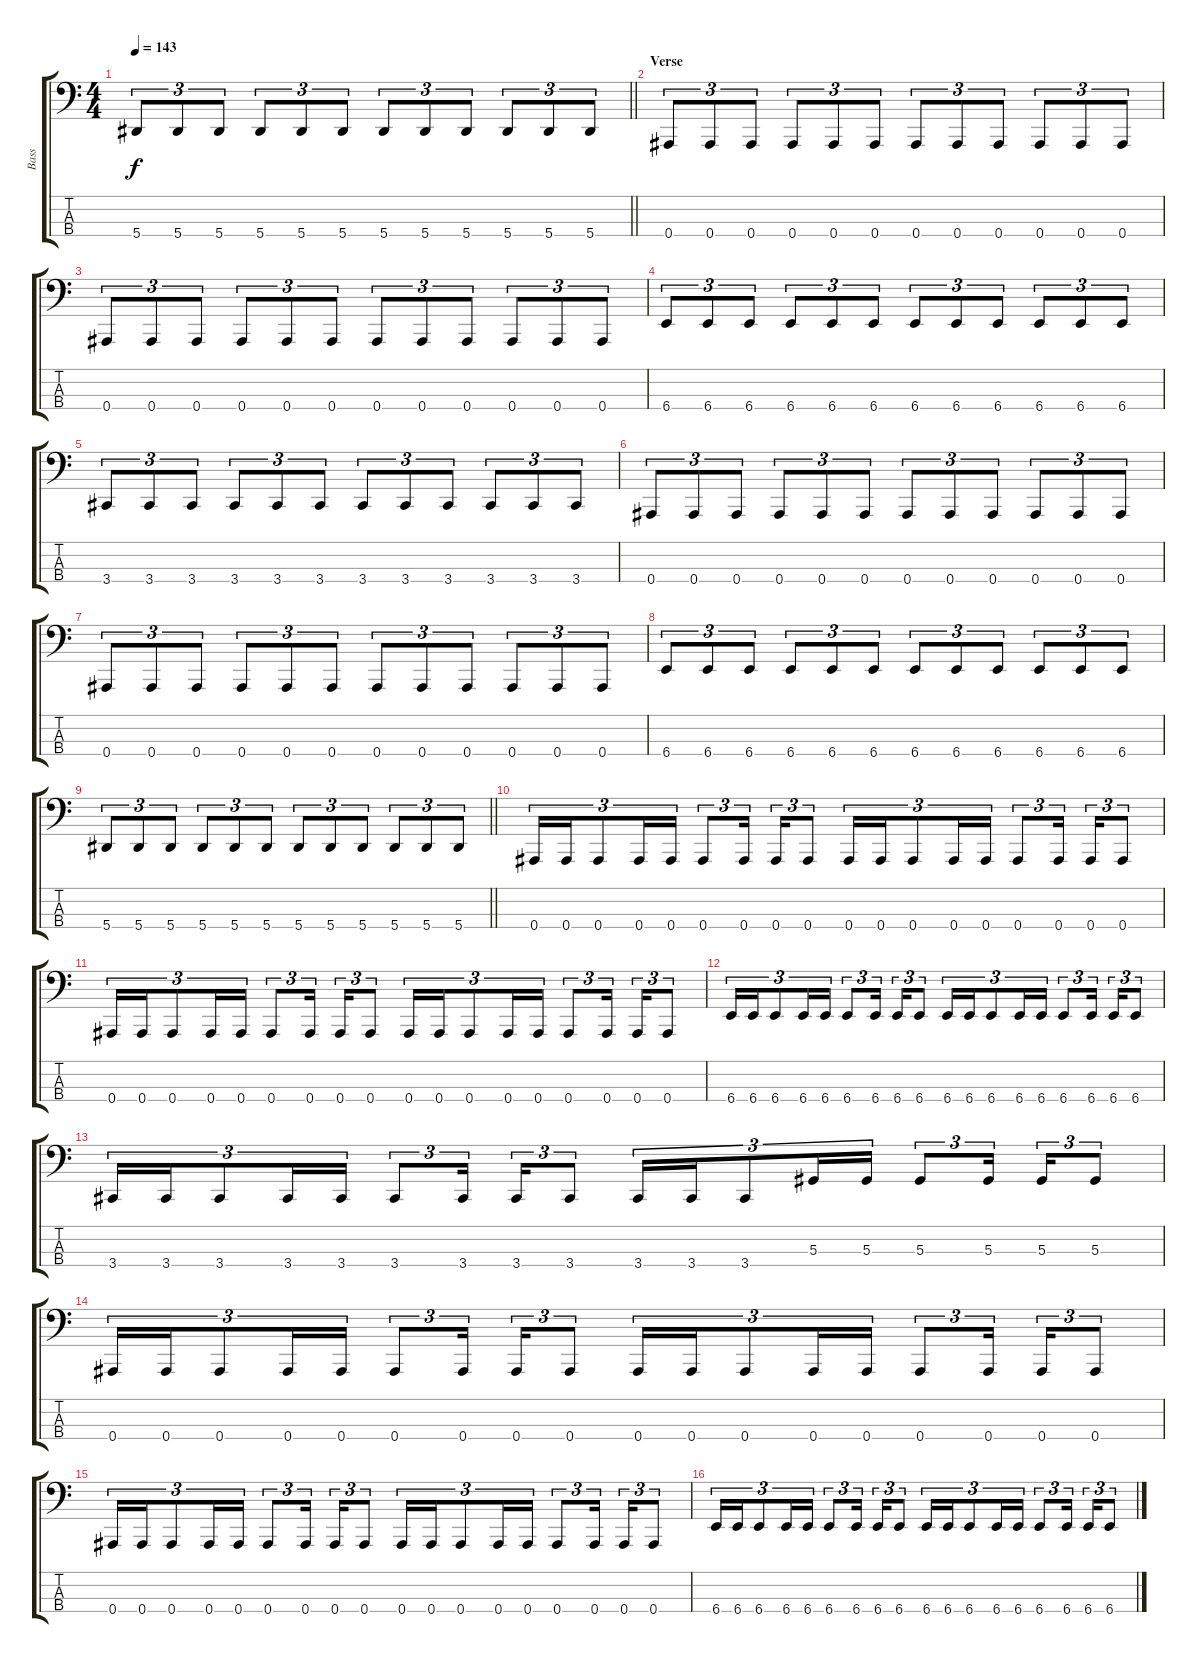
\track ("Bass" "Bass") {instrument electricbassfinger}
\staff {score tabs}
\tuning (Db2 Ab1 Eb1 Bb0) {hide}
\ts (4 4)
\tempo 143
\clef f4
\barLineRight lightlight
\ks c
5.4.8{tu (3 2) dy f} 5.4.8{tu (3 2)} 5.4.8{tu (3 2)} 5.4.8{tu (3 2)} 5.4.8{tu (3 2)} 5.4.8{tu (3 2)} 5.4.8{tu (3 2)} 5.4.8{tu (3 2)} 5.4.8{tu (3 2)} 5.4.8{tu (3 2)} 5.4.8{tu (3 2)} 5.4.8{tu (3 2)} |
\section ("" "Verse")
0.4.8{tu (3 2)} 0.4.8{tu (3 2)} 0.4.8{tu (3 2)} 0.4.8{tu (3 2)} 0.4.8{tu (3 2)} 0.4.8{tu (3 2)} 0.4.8{tu (3 2)} 0.4.8{tu (3 2)} 0.4.8{tu (3 2)} 0.4.8{tu (3 2)} 0.4.8{tu (3 2)} 0.4.8{tu (3 2)} |
0.4.8{tu (3 2)} 0.4.8{tu (3 2)} 0.4.8{tu (3 2)} 0.4.8{tu (3 2)} 0.4.8{tu (3 2)} 0.4.8{tu (3 2)} 0.4.8{tu (3 2)} 0.4.8{tu (3 2)} 0.4.8{tu (3 2)} 0.4.8{tu (3 2)} 0.4.8{tu (3 2)} 0.4.8{tu (3 2)} |
6.4.8{tu (3 2)} 6.4.8{tu (3 2)} 6.4.8{tu (3 2)} 6.4.8{tu (3 2)} 6.4.8{tu (3 2)} 6.4.8{tu (3 2)} 6.4.8{tu (3 2)} 6.4.8{tu (3 2)} 6.4.8{tu (3 2)} 6.4.8{tu (3 2)} 6.4.8{tu (3 2)} 6.4.8{tu (3 2)} |
3.4.8{tu (3 2)} 3.4.8{tu (3 2)} 3.4.8{tu (3 2)} 3.4.8{tu (3 2)} 3.4.8{tu (3 2)} 3.4.8{tu (3 2)} 3.4.8{tu (3 2)} 3.4.8{tu (3 2)} 3.4.8{tu (3 2)} 3.4.8{tu (3 2)} 3.4.8{tu (3 2)} 3.4.8{tu (3 2)} |
0.4.8{tu (3 2)} 0.4.8{tu (3 2)} 0.4.8{tu (3 2)} 0.4.8{tu (3 2)} 0.4.8{tu (3 2)} 0.4.8{tu (3 2)} 0.4.8{tu (3 2)} 0.4.8{tu (3 2)} 0.4.8{tu (3 2)} 0.4.8{tu (3 2)} 0.4.8{tu (3 2)} 0.4.8{tu (3 2)} |
0.4.8{tu (3 2)} 0.4.8{tu (3 2)} 0.4.8{tu (3 2)} 0.4.8{tu (3 2)} 0.4.8{tu (3 2)} 0.4.8{tu (3 2)} 0.4.8{tu (3 2)} 0.4.8{tu (3 2)} 0.4.8{tu (3 2)} 0.4.8{tu (3 2)} 0.4.8{tu (3 2)} 0.4.8{tu (3 2)} |
6.4.8{tu (3 2)} 6.4.8{tu (3 2)} 6.4.8{tu (3 2)} 6.4.8{tu (3 2)} 6.4.8{tu (3 2)} 6.4.8{tu (3 2)} 6.4.8{tu (3 2)} 6.4.8{tu (3 2)} 6.4.8{tu (3 2)} 6.4.8{tu (3 2)} 6.4.8{tu (3 2)} 6.4.8{tu (3 2)} |
\barLineRight lightlight
5.4.8{tu (3 2)} 5.4.8{tu (3 2)} 5.4.8{tu (3 2)} 5.4.8{tu (3 2)} 5.4.8{tu (3 2)} 5.4.8{tu (3 2)} 5.4.8{tu (3 2)} 5.4.8{tu (3 2)} 5.4.8{tu (3 2)} 5.4.8{tu (3 2)} 5.4.8{tu (3 2)} 5.4.8{tu (3 2)} |
0.4.16{tu (3 2)} 0.4.16{tu (3 2)} 0.4.8{tu (3 2)} 0.4.16{tu (3 2)} 0.4.16{tu (3 2)} 0.4.8{tu (3 2)} 0.4.16{tu (3 2) beam splitsecondary} 0.4.16{tu (3 2)} 0.4.8{tu (3 2)} 0.4.16{tu (3 2)} 0.4.16{tu (3 2)} 0.4.8{tu (3 2)} 0.4.16{tu (3 2)} 0.4.16{tu (3 2)} 0.4.8{tu (3 2)} 0.4.16{tu (3 2) beam splitsecondary} 0.4.16{tu (3 2)} 0.4.8{tu (3 2)} |
0.4.16{tu (3 2)} 0.4.16{tu (3 2)} 0.4.8{tu (3 2)} 0.4.16{tu (3 2)} 0.4.16{tu (3 2)} 0.4.8{tu (3 2)} 0.4.16{tu (3 2) beam splitsecondary} 0.4.16{tu (3 2)} 0.4.8{tu (3 2)} 0.4.16{tu (3 2)} 0.4.16{tu (3 2)} 0.4.8{tu (3 2)} 0.4.16{tu (3 2)} 0.4.16{tu (3 2)} 0.4.8{tu (3 2)} 0.4.16{tu (3 2) beam splitsecondary} 0.4.16{tu (3 2)} 0.4.8{tu (3 2)} |
6.4.16{tu (3 2)} 6.4.16{tu (3 2)} 6.4.8{tu (3 2)} 6.4.16{tu (3 2)} 6.4.16{tu (3 2)} 6.4.8{tu (3 2)} 6.4.16{tu (3 2) beam splitsecondary} 6.4.16{tu (3 2)} 6.4.8{tu (3 2)} 6.4.16{tu (3 2)} 6.4.16{tu (3 2)} 6.4.8{tu (3 2)} 6.4.16{tu (3 2)} 6.4.16{tu (3 2)} 6.4.8{tu (3 2)} 6.4.16{tu (3 2) beam splitsecondary} 6.4.16{tu (3 2)} 6.4.8{tu (3 2)} |
3.4.16{tu (3 2)} 3.4.16{tu (3 2)} 3.4.8{tu (3 2)} 3.4.16{tu (3 2)} 3.4.16{tu (3 2)} 3.4.8{tu (3 2)} 3.4.16{tu (3 2) beam splitsecondary} 3.4.16{tu (3 2)} 3.4.8{tu (3 2)} 3.4.16{tu (3 2)} 3.4.16{tu (3 2)} 3.4.8{tu (3 2)} 5.3.16{tu (3 2)} 5.3.16{tu (3 2)} 5.3.8{tu (3 2)} 5.3.16{tu (3 2) beam splitsecondary} 5.3.16{tu (3 2)} 5.3.8{tu (3 2)} |
0.4.16{tu (3 2)} 0.4.16{tu (3 2)} 0.4.8{tu (3 2)} 0.4.16{tu (3 2)} 0.4.16{tu (3 2)} 0.4.8{tu (3 2)} 0.4.16{tu (3 2) beam splitsecondary} 0.4.16{tu (3 2)} 0.4.8{tu (3 2)} 0.4.16{tu (3 2)} 0.4.16{tu (3 2)} 0.4.8{tu (3 2)} 0.4.16{tu (3 2)} 0.4.16{tu (3 2)} 0.4.8{tu (3 2)} 0.4.16{tu (3 2) beam splitsecondary} 0.4.16{tu (3 2)} 0.4.8{tu (3 2)} |
0.4.16{tu (3 2)} 0.4.16{tu (3 2)} 0.4.8{tu (3 2)} 0.4.16{tu (3 2)} 0.4.16{tu (3 2)} 0.4.8{tu (3 2)} 0.4.16{tu (3 2) beam splitsecondary} 0.4.16{tu (3 2)} 0.4.8{tu (3 2)} 0.4.16{tu (3 2)} 0.4.16{tu (3 2)} 0.4.8{tu (3 2)} 0.4.16{tu (3 2)} 0.4.16{tu (3 2)} 0.4.8{tu (3 2)} 0.4.16{tu (3 2) beam splitsecondary} 0.4.16{tu (3 2)} 0.4.8{tu (3 2)} |
6.4.16{tu (3 2)} 6.4.16{tu (3 2)} 6.4.8{tu (3 2)} 6.4.16{tu (3 2)} 6.4.16{tu (3 2)} 6.4.8{tu (3 2)} 6.4.16{tu (3 2) beam splitsecondary} 6.4.16{tu (3 2)} 6.4.8{tu (3 2)} 6.4.16{tu (3 2)} 6.4.16{tu (3 2)} 6.4.8{tu (3 2)} 6.4.16{tu (3 2)} 6.4.16{tu (3 2)} 6.4.8{tu (3 2)} 6.4.16{tu (3 2) beam splitsecondary} 6.4.16{tu (3 2)} 6.4.8{tu (3 2)}
